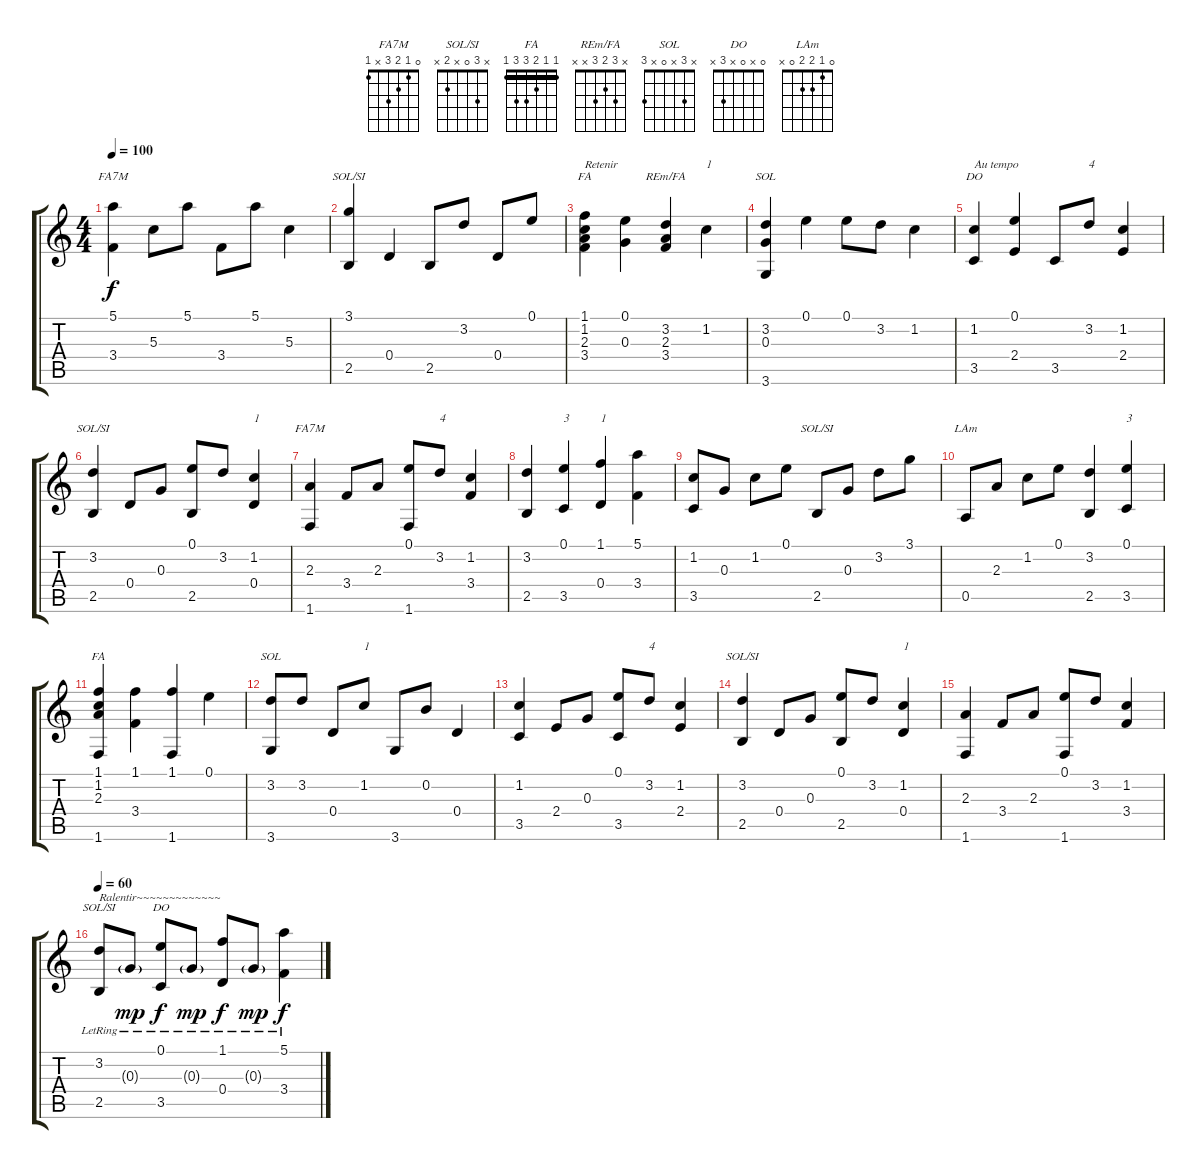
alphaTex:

\track "" {instrument acousticguitarnylon}
\staff {score tabs}
\tuning (E4 B3 G3 D3 A2 E2) {hide}
\chord ("FA7M" 5 5 5 3 x x) {barre 5}
\chord ("SOL/SI" 3 3 x 0 2 x)
\chord ("FA" 1 1 2 3 x x)
\chord ("REm/FA" x 3 2 3 x x)
\chord ("SOL" x 3 0 x x 3)
\chord ("DO" 0 1 0 2 3 x)
\chord ("SOL/SI" x 3 0 0 2 x)
\chord ("FA7M" 0 1 2 3 x 1)
\chord ("SOL/SI" 3 3 0 x 2 x)
\chord ("LAm" 0 1 2 2 0 x)
\chord ("FA" 1 1 2 3 3 1) {barre 1}
\chord ("SOL" x 3 x 0 x 3)
\chord ("SOL/SI" 0 3 0 0 2 x)
\chord ("SOL/SI" x 3 0 x 2 x)
\chord ("DO" 0 x 0 x 3 x)
\ts (4 4)
\tempo 100
\clef g2
\ks c
(5.1 3.4).4{ch "FA7M" dy f} 5.3.8 5.1.8 3.4.8 5.1.8 5.3.4 |
(3.1 2.5).4{ch "SOL/SI"} 0.4.4 2.5.8 3.2.8 0.4.8 0.1.8 |
(1.1 1.2 2.3 3.4).4{ch "FA" txt "Retenir"} (0.1 0.3).4 (3.2 2.3 3.4).4{ch "REm/FA"} 1.2.4{txt "1"} |
(3.2 0.3 3.6).4{ch "SOL"} 0.1.4 0.1.8 3.2.8 1.2.4 |
(1.2 3.5).4{ch "DO" txt "Au tempo"} (0.1 2.4).4 3.5.8 3.2.8{txt "4"} (1.2 2.4).4 |
(3.2 2.5).4{ch "SOL/SI"} 0.4.8 0.3.8 (0.1 2.5).8 3.2.8 (1.2 0.4).4{txt "1"} |
(2.3 1.6).4{ch "FA7M"} 3.4.8 2.3.8 (0.1 1.6).8 3.2.8{txt "4"} (1.2 3.4).4 |
(3.2 2.5).4 (0.1 3.5).4{txt "3"} (1.1 0.4).4{txt "1"} (5.1 3.4).4 |
(1.2 3.5).8 0.3.8 1.2.8 0.1.8 2.5.8{ch "SOL/SI"} 0.3.8 3.2.8 3.1.8 |
0.5.8{ch "LAm"} 2.3.8 1.2.8 0.1.8 (3.2 2.5).4 (0.1 3.5).4{txt "3"} |
(1.1 1.2 2.3 1.6).4{ch "FA"} (1.1 3.4).4 (1.1 1.6).4 0.1.4 |
(3.2 3.6).8{ch "SOL"} 3.2.8 0.4.8 1.2.8{txt "1"} 3.6.8 0.2.8 0.4.4 |
(1.2 3.5).4 2.4.8 0.3.8 (0.1 3.5).8 3.2.8{txt "4"} (1.2 2.4).4 |
(3.2 2.5).4{ch "SOL/SI"} 0.4.8 0.3.8 (0.1 2.5).8 3.2.8 (1.2 0.4).4{txt "1"} |
(2.3 1.6).4 3.4.8 2.3.8 (0.1 1.6).8 3.2.8 (1.2 3.4).4 |
\tempo 60
(3.2{lr} 2.5{lr}).8{ch "SOL/SI" txt "Ralentir~~~~~~~~~~~~~"} 0.3{g lr}.8{dy mp} (0.1{lr} 3.5{lr}).8{ch "DO" dy f} 0.3{g lr}.8{dy mp} (1.1{lr} 0.4{lr}).8{dy f} 0.3{g lr}.8{dy mp} (5.1{lr} 3.4{lr}).4{dy f}
